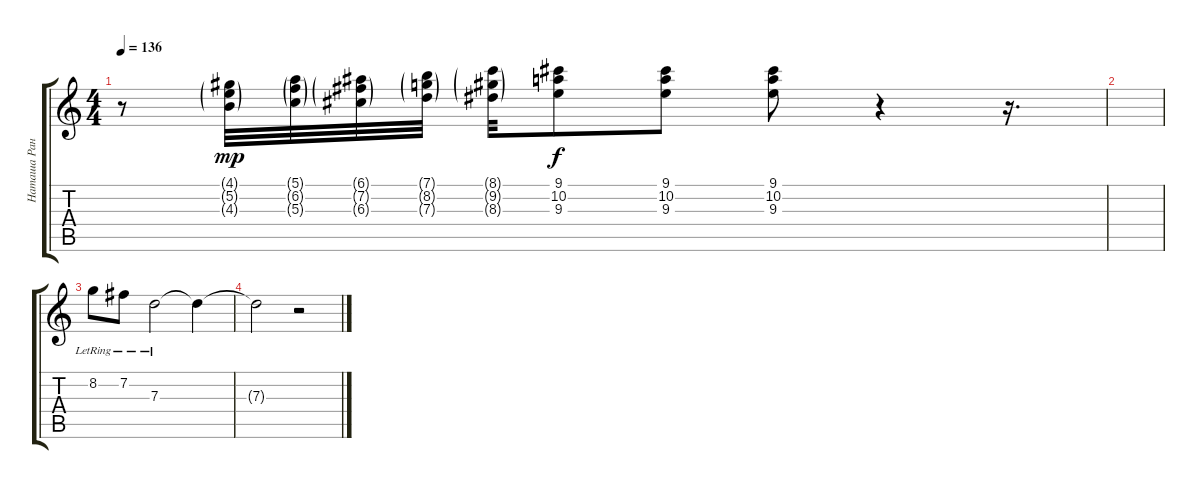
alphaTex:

\track ("Наташа Ранетка" "Наташа Ран") {instrument distortionguitar}
\staff {score tabs}
\tuning (E4 B3 G3 D3 A2 E2) {hide}
\ts (4 4)
\tempo 136
\clef g2
\ks c
r.8{dy f} (4.1{g} 5.2{g} 4.3{g}).32{dy mp} (5.1{g} 6.2{g} 5.3{g}).32 (6.1{g} 7.2{g} 6.3{g}).32 (7.1{g} 8.2{g} 7.3{g}).32 (8.1{g} 9.2{g} 8.3{g}).32 (9.1 10.2 9.3).8{dy f} (9.1 10.2 9.3).8 (9.1 10.2 9.3).8 r.4 r.16{d} |
|
8.2{lr}.8 7.2{lr}.8 7.3{lr}.2 7.3{t}.4 |
7.3{t}.2 r.2
